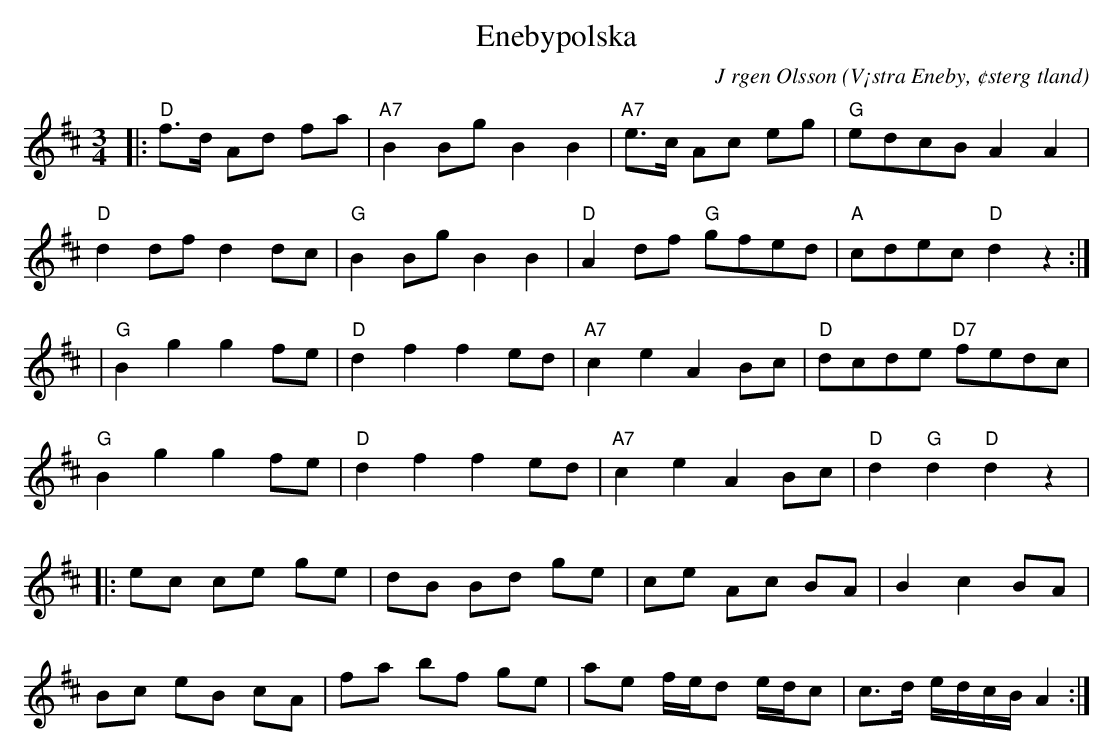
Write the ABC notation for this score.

X:1
T:Enebypolska
C:J rgen Olsson
O:V¡stra Eneby, ¢sterg tland
M:3/4
L:1/8
K:D
|: "D"f>d Ad fa | "A7"B2BgB2B2 | "A7"e>c Ac eg | "G"edcBA2A2 |
   "D"d2dfd2dc | "G"B2BgB2B2 | "D"A2df "G"gfed | "A"cdec"D"d2z2:|
| "G"B2g2g2fe | "D"d2f2f2ed | "A7"c2e2A2Bc | "D"dcde "D7"fedc |
   "G"B2g2g2fe | "D"d2f2f2ed | "A7"c2e2A2Bc | "D"d2"G"d2"D"d2z2|
|:ec ce ge | dB Bd ge | ce Ac BA | B2 c2 BA |
Bc eB cA | fa bf ge | ae f/e/d e/d/c | c>d e/d/c/B/ A2 :|
